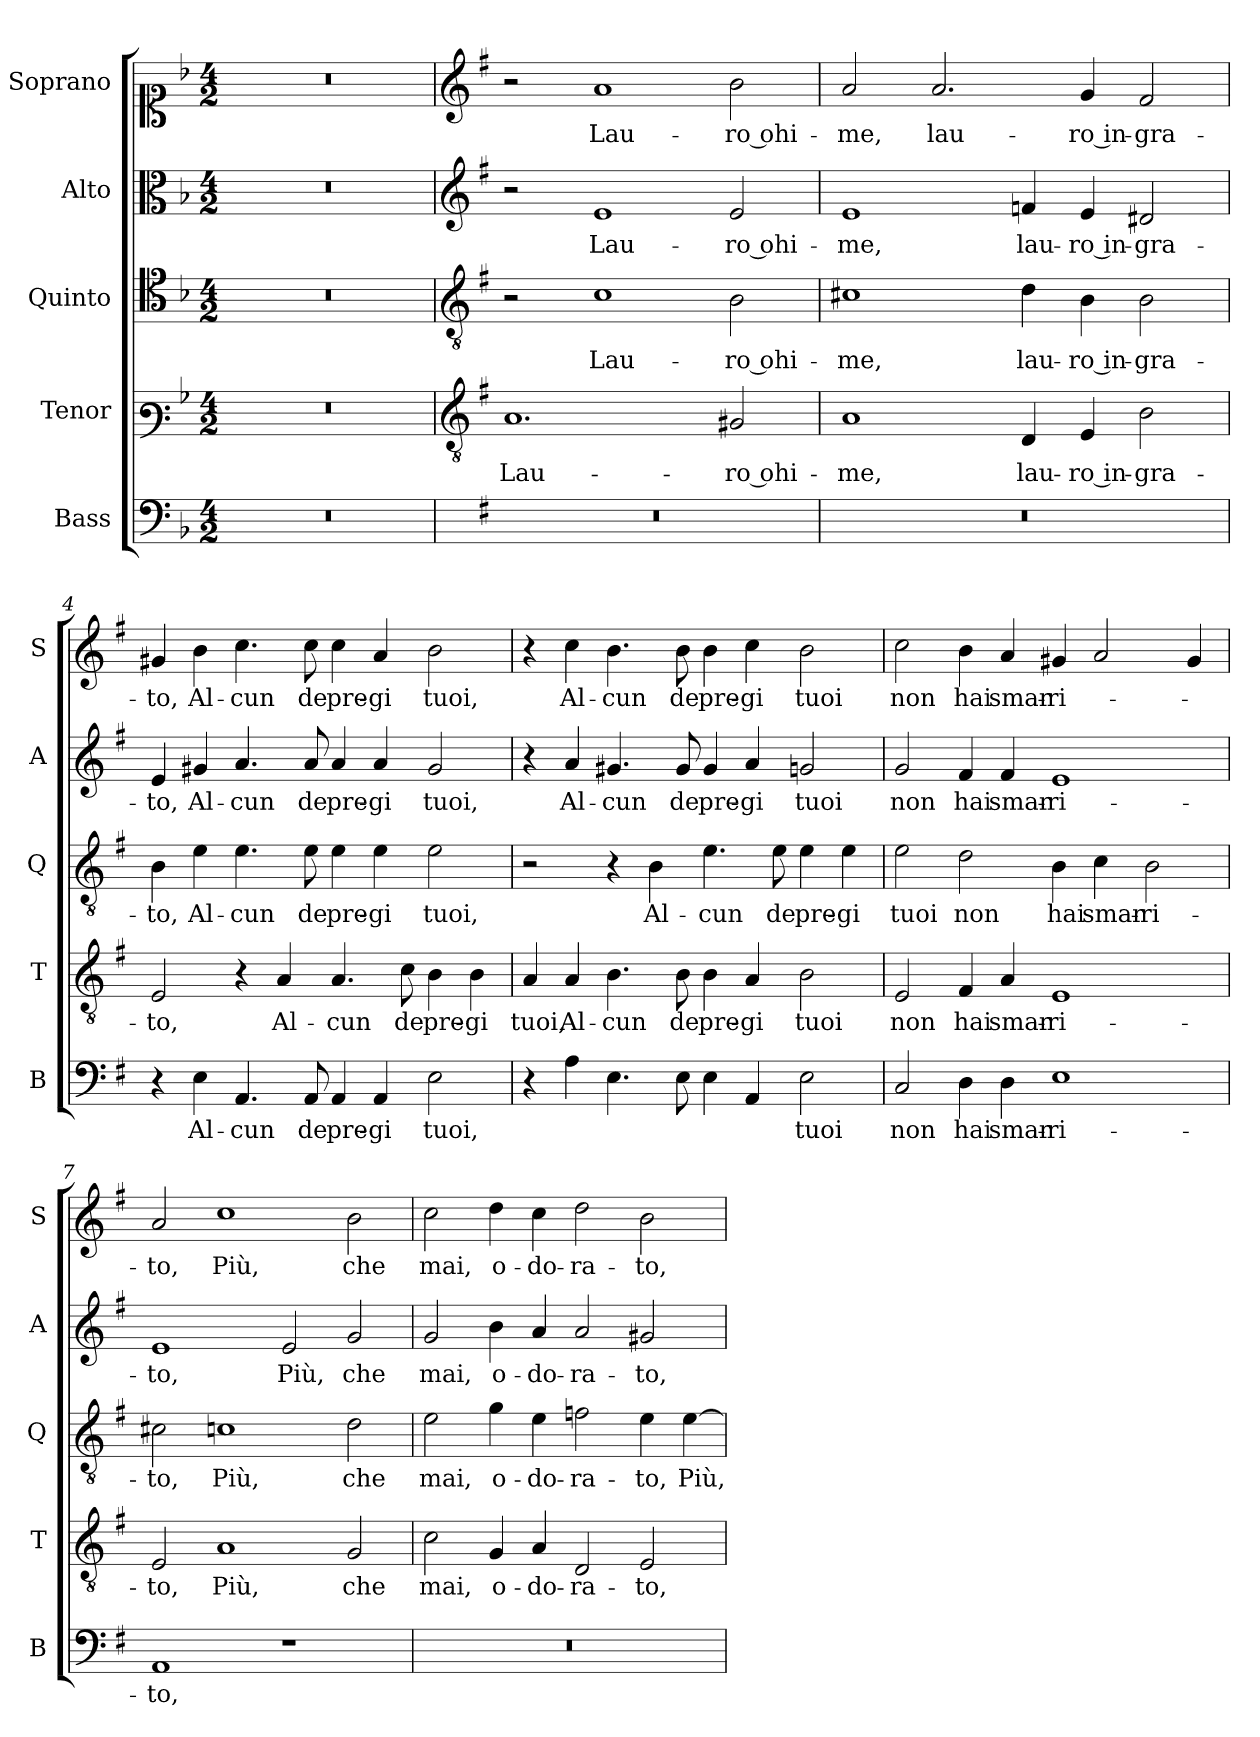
**kern	**text	**kern	**text	**kern	**text	**kern	**text	**kern	**text
*part5	*part5	*part4	*part4	*part3	*part3	*part2	*part2	*part1	*part1
*staff5	*staff5	*staff4	*staff4	*staff3	*staff3	*staff2	*staff2	*staff1	*staff1
*I"Bass	*	*I"Tenor	*	*I"Quinto	*	*I"Alto	*	*I"Soprano	*
*I'B	*	*I'T	*	*I'Q	*	*I'A	*	*I'S	*
*clefF4	*	*clefF3	*	*clefC4	*	*clefC3	*	*clefC1	*
*k[b-]	*	*k[b-]	*	*k[b-]	*	*k[b-]	*	*k[b-]	*
*F:	*	*F:	*	*F:	*	*F:	*	*F:	*
*M4/2	*	*M4/2	*	*M4/2	*	*M4/2	*	*M4/2	*
=1	=1	=1	=1	=1	=1	=1	=1	=1	=1
0r	.	0r	.	0r	.	0r	.	0r	.
=2	=2	=2	=2	=2	=2	=2	=2	=2	=2
*	*	*clefGv2	*	*clefGv2	*	*clefG2	*	*clefG2	*
*k[f#]	*	*k[f#]	*	*k[f#]	*	*k[f#]	*	*k[f#]	*
*G:	*	*G:	*	*G:	*	*G:	*	*G:	*
!	!	!	!LO:LY:b	!	!	!	!	!	!
0r	.	1.A	Lau-	2r	.	2r	.	2r	.
!	!	!	!	!	!LO:LY:b	!	!LO:LY:b	!	!LO:LY:b
.	.	.	.	1c	Lau-	1e	Lau-	1a	Lau-
!	!	!	!LO:LY:b	!	!LO:LY:b	!	!LO:LY:b	!	!LO:LY:b
.	.	2G#X/	-ro ohi-	2B\	-ro ohi-	2e/	-ro ohi-	2b\	-ro ohi-
=3	=3	=3	=3	=3	=3	=3	=3	=3	=3
!	!	!	!LO:LY:b	!	!LO:LY:b	!	!LO:LY:b	!	!LO:LY:b
0r	.	1A	-me,	1c#X	-me,	1e	-me,	2a/	-me,
!	!	!	!	!	!	!	!	!	!LO:LY:b
.	.	.	.	.	.	.	.	2.a/	lau-
!	!	!	!LO:LY:b	!	!LO:LY:b	!	!LO:LY:b	!	!
.	.	4D/	lau-	4d\	lau-	4fn/	lau-	.	.
!	!	!	!LO:LY:b	!	!LO:LY:b	!	!LO:LY:b	!	!LO:LY:b
.	.	4E/	-ro in-	4B\	-ro in-	4e/	-ro in-	4g/	-ro in-
!	!	!	!LO:LY:b	!	!LO:LY:b	!	!LO:LY:b	!	!LO:LY:b
.	.	2B\	-gra-	2B\	-gra-	2d#X/	-gra-	2f#/	-gra-
=4	=4	=4	=4	=4	=4	=4	=4	=4	=4
!	!	!	!LO:LY:b	!	!LO:LY:b	!	!LO:LY:b	!	!LO:LY:b
4r	.	2E/	-to,	4B\	-to,	4e/	-to,	4g#X/	-to,
!	!LO:LY:b	!	!	!	!LO:LY:b	!	!LO:LY:b	!	!LO:LY:b
4E\	Al-	.	.	4e\	Al-	4g#X/	Al-	4b\	Al-
!	!LO:LY:b	!	!	!	!LO:LY:b	!	!LO:LY:b	!	!LO:LY:b
4.AA/	-cun	4r	.	4.e\	-cun	4.a/	-cun	4.cc\	-cun
!	!	!	!LO:LY:b	!	!	!	!	!	!
.	.	4A/	Al-	.	.	.	.	.	.
!	!LO:LY:b	!	!	!	!LO:LY:b	!	!LO:LY:b	!	!LO:LY:b
8AA/	de	.	.	8e\	de	8a/	de	8cc\	de
!	!LO:LY:b	!	!LO:LY:b	!	!LO:LY:b	!	!LO:LY:b	!	!LO:LY:b
4AA/	pre-	4.A/	-cun	4e\	pre-	4a/	pre-	4cc\	pre-
!	!LO:LY:b	!	!	!	!LO:LY:b	!	!LO:LY:b	!	!LO:LY:b
4AA/	-gi	.	.	4e\	-gi	4a/	-gi	4a/	-gi
!	!	!	!LO:LY:b	!	!	!	!	!	!
.	.	8c\	de	.	.	.	.	.	.
!	!LO:LY:b	!	!LO:LY:b	!	!LO:LY:b	!	!LO:LY:b	!	!LO:LY:b
2E\	tuoi,	4B\	pre-	2e\	tuoi,	2g#/	tuoi,	2b\	tuoi,
!	!	!	!LO:LY:b	!	!	!	!	!	!
.	.	4B\	-gi	.	.	.	.	.	.
!!LO:LB:g=z
=5	=5	=5	=5	=5	=5	=5	=5	=5	=5
!	!	!	!LO:LY:b	!	!	!	!	!	!
4r	.	4A/	tuoi,	2r	.	4r	.	4r	.
!	!	!	!LO:LY:b	!	!	!	!LO:LY:b	!	!LO:LY:b
4A\	.	4A/	Al-	.	.	4a/	Al-	4cc\	Al-
!	!	!	!LO:LY:b	!	!	!	!LO:LY:b	!	!LO:LY:b
4.E\	.	4.B\	-cun	4r	.	4.g#X/	-cun	4.b\	-cun
!	!	!	!	!	!LO:LY:b	!	!	!	!
.	.	.	.	4B\	Al-	.	.	.	.
!	!	!	!LO:LY:b	!	!	!	!LO:LY:b	!	!LO:LY:b
8E\	.	8B\	de	.	.	8g#/	de	8b\	de
!	!	!	!LO:LY:b	!	!LO:LY:b	!	!LO:LY:b	!	!LO:LY:b
4E\	.	4B\	pre-	4.e\	-cun	4g#/	pre-	4b\	pre-
!	!	!	!LO:LY:b	!	!	!	!LO:LY:b	!	!LO:LY:b
4AA/	.	4A/	-gi	.	.	4a/	-gi	4cc\	-gi
!	!	!	!	!	!LO:LY:b	!	!	!	!
.	.	.	.	8e\	de	.	.	.	.
!	!LO:LY:b	!	!LO:LY:b	!	!LO:LY:b	!	!LO:LY:b	!	!LO:LY:b
2E\	tuoi	2B\	tuoi	4e\	pre-	2gn/	tuoi	2b\	tuoi
!	!	!	!	!	!LO:LY:b	!	!	!	!
.	.	.	.	4e\	-gi	.	.	.	.
=6	=6	=6	=6	=6	=6	=6	=6	=6	=6
!	!LO:LY:b	!	!LO:LY:b	!	!LO:LY:b	!	!LO:LY:b	!	!LO:LY:b
2C/	non	2E/	non	2e\	tuoi	2g/	non	2cc\	non
!	!LO:LY:b	!	!LO:LY:b	!	!LO:LY:b	!	!LO:LY:b	!	!LO:LY:b
4D\	hai	4F#/	hai	2d\	non	4f#/	hai	4b\	hai
!	!LO:LY:b	!	!LO:LY:b	!	!	!	!LO:LY:b	!	!LO:LY:b
4D\	smar-	4A/	smar-	.	.	4f#/	smar-	4a/	smar-
!	!LO:LY:b	!	!LO:LY:b	!	!LO:LY:b	!	!LO:LY:b	!	!LO:LY:b
1E	-ri-	1E	-ri-	4B\	hai	1e	-ri-	4g#X/	-ri-
!	!	!	!	!	!LO:LY:b	!	!	!	!
.	.	.	.	4c\	smar-	.	.	2a/	.
!	!	!	!	!	!LO:LY:b	!	!	!	!
.	.	.	.	2B\	-ri-	.	.	.	.
.	.	.	.	.	.	.	.	4g#/	.
=7	=7	=7	=7	=7	=7	=7	=7	=7	=7
!	!LO:LY:b	!	!LO:LY:b	!	!LO:LY:b	!	!LO:LY:b	!	!LO:LY:b
1AA	-to,	2E/	-to,	2c#X\	-to,	1e	-to,	2a/	-to,
!	!	!	!LO:LY:b	!	!LO:LY:b	!	!	!	!LO:LY:b
.	.	1A	Più,	1cn	Più,	.	.	1cc	Più,
!	!	!	!	!	!	!	!LO:LY:b	!	!
1r	.	.	.	.	.	2e/	Più,	.	.
!	!	!	!LO:LY:b	!	!LO:LY:b	!	!LO:LY:b	!	!LO:LY:b
.	.	2G/	che	2d\	che	2g/	che	2b\	che
!!LO:PB:g=z
=8	=8	=8	=8	=8	=8	=8	=8	=8	=8
!	!	!	!LO:LY:b	!	!LO:LY:b	!	!LO:LY:b	!	!LO:LY:b
0r	.	2c\	mai,	2e\	mai,	2g/	mai,	2cc\	mai,
!	!	!	!LO:LY:b	!	!LO:LY:b	!	!LO:LY:b	!	!LO:LY:b
.	.	4G/	o-	4g\	o-	4b\	o-	4dd\	o-
!	!	!	!LO:LY:b	!	!LO:LY:b	!	!LO:LY:b	!	!LO:LY:b
.	.	4A/	-do-	4e\	-do-	4a/	-do-	4cc\	-do-
!	!	!	!LO:LY:b	!	!LO:LY:b	!	!LO:LY:b	!	!LO:LY:b
.	.	2D/	-ra-	2fn\	-ra-	2a/	-ra-	2dd\	-ra-
!	!	!	!LO:LY:b	!	!LO:LY:b	!	!LO:LY:b	!	!LO:LY:b
.	.	2E/	-to,	4e\	-to,	2g#X/	-to,	2b\	-to,
!	!	!	!	!	!LO:LY:b	!	!	!	!
.	.	.	.	[4e\	Più,	.	.	.	.
=	=	=	=	=	=	=	=	=	=
*-	*-	*-	*-	*-	*-	*-	*-	*-	*-
